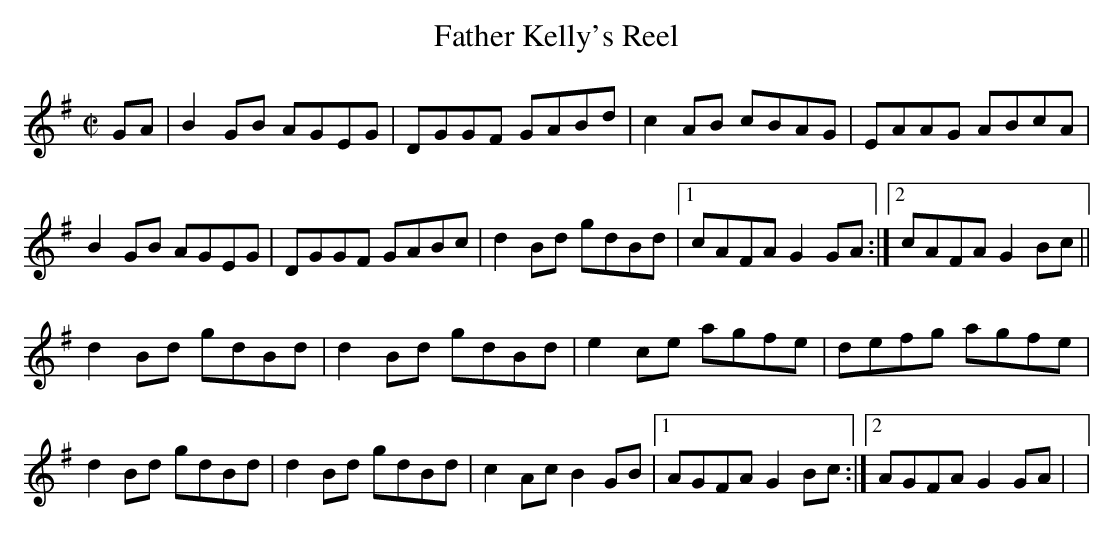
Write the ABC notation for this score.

X:1
T:Father Kelly's Reel
M:C|
L:1/8
K:G
GA|B2 GB AGEG|DGGF GABd|c2AB cBAG|EAAG ABcA|
B2GB AGEG|DGGF GABc|d2 Bd gdBd|1 cAFA G2 GA:|2 cAFA G2 Bc ||
d2Bd gdBd|d2 Bd gdBd|e2 ce agfe|defg agfe|
d2Bd gdBd|d2 Bd gdBd|c2Ac B2 GB|1 AGFA G2 Bc :|2 AGFA G2 GA |>|
